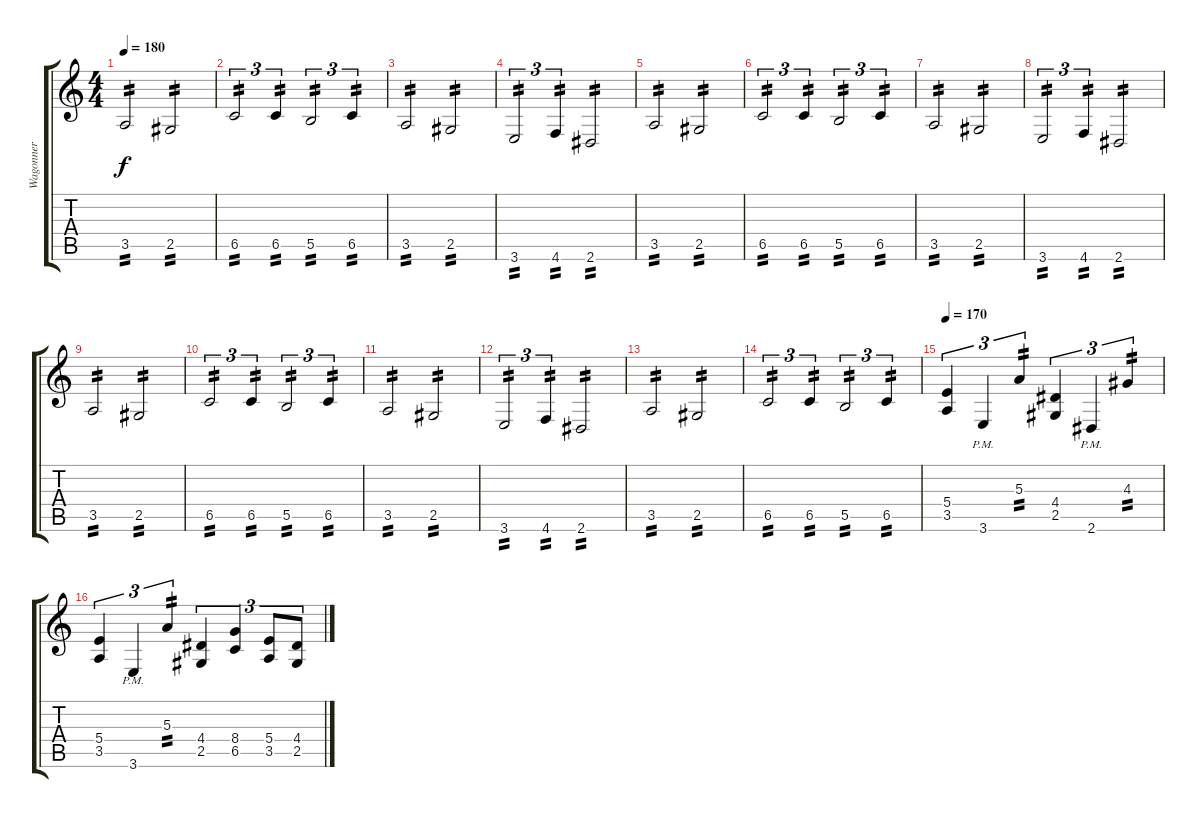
\track ("Wagonner" "Wagonner") {instrument distortionguitar}
\staff {score tabs}
\tuning (Db4 Ab3 E3 B2 Gb2 Db2) {hide}
\ts (4 4)
\tempo 180
\clef g2
\ks c
3.5.2{tp 2 dy f} 2.5.2{tp 2} |
6.5.2{tu (3 2) tp 2} 6.5.4{tu (3 2) tp 2} 5.5.2{tu (3 2) tp 2} 6.5.4{tu (3 2) tp 2} |
3.5.2{tp 2} 2.5.2{tp 2} |
3.6.2{tu (3 2) tp 2} 4.6.4{tu (3 2) tp 2} 2.6.2{tp 2} |
3.5.2{tp 2} 2.5.2{tp 2} |
6.5.2{tu (3 2) tp 2} 6.5.4{tu (3 2) tp 2} 5.5.2{tu (3 2) tp 2} 6.5.4{tu (3 2) tp 2} |
3.5.2{tp 2} 2.5.2{tp 2} |
3.6.2{tu (3 2) tp 2} 4.6.4{tu (3 2) tp 2} 2.6.2{tp 2} |
3.5.2{tp 2} 2.5.2{tp 2} |
6.5.2{tu (3 2) tp 2} 6.5.4{tu (3 2) tp 2} 5.5.2{tu (3 2) tp 2} 6.5.4{tu (3 2) tp 2} |
3.5.2{tp 2} 2.5.2{tp 2} |
3.6.2{tu (3 2) tp 2} 4.6.4{tu (3 2) tp 2} 2.6.2{tp 2} |
3.5.2{tp 2} 2.5.2{tp 2} |
6.5.2{tu (3 2) tp 2} 6.5.4{tu (3 2) tp 2} 5.5.2{tu (3 2) tp 2} 6.5.4{tu (3 2) tp 2} |
\tempo 170
(5.4 3.5).4{tu (3 2)} 3.6{pm}.4{tu (3 2)} 5.3.4{tu (3 2) tp 2} (4.4 2.5).4{tu (3 2)} 2.6{pm}.4{tu (3 2)} 4.3.4{tu (3 2) tp 2} |
(5.4 3.5).4{tu (3 2)} 3.6{pm}.4{tu (3 2)} 5.3.4{tu (3 2) tp 2} (4.4 2.5).4{tu (3 2)} (8.4 6.5).4{tu (3 2)} (5.4 3.5).8{tu (3 2)} (4.4 2.5).8{tu (3 2)}
